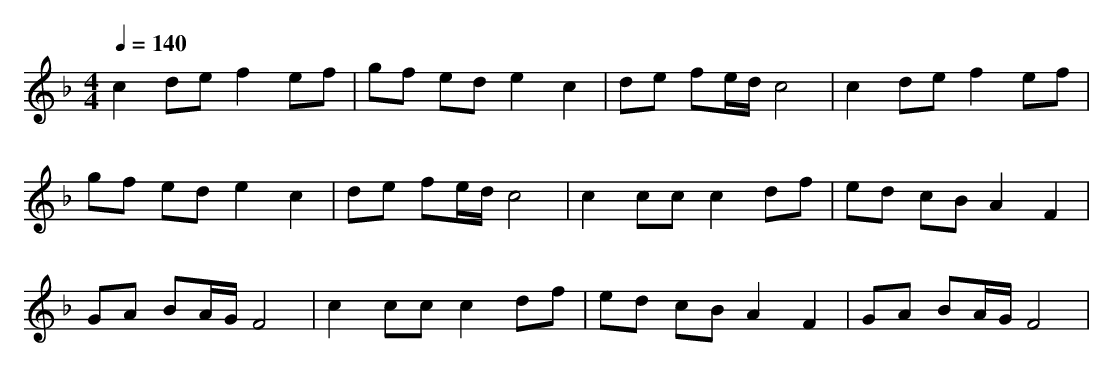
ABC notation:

X:1
T:
M: 4/4
L: 1/8
Q:1/4=140
K:F % 1 flats
c2 de f2 ef|gf ed e2 c2|de fe/2d/2 c4|c2 de f2 ef|
gf ed e2 c2|de fe/2d/2 c4|c2 cc c2 df|ed cB A2 F2|
GA BA/2G/2 F4|c2 cc c2 df|ed cB A2 F2|GA BA/2G/2 F4|
